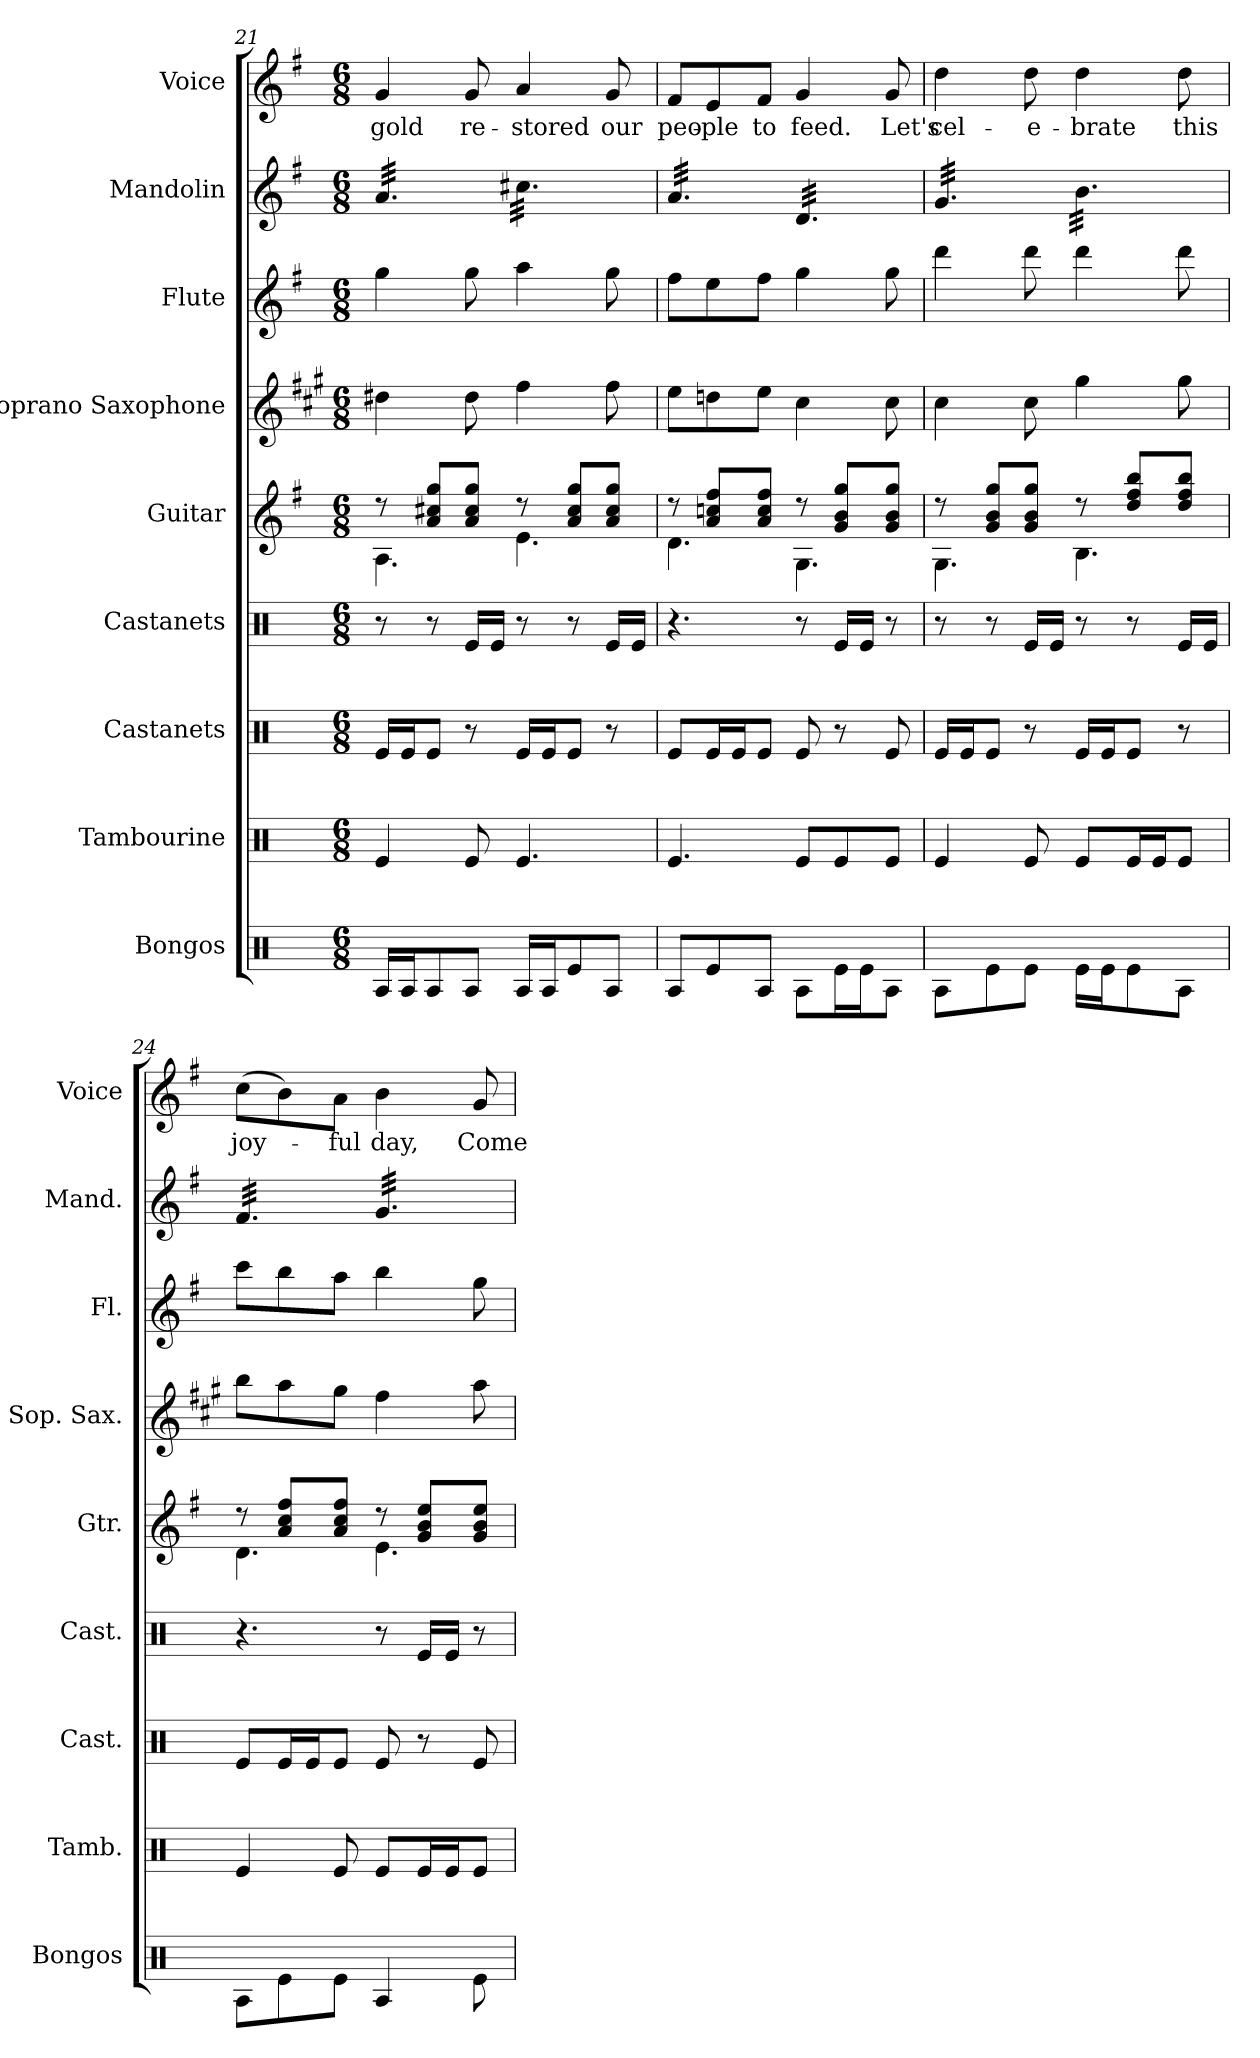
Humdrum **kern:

**kern	**kern	**kern	**kern	**kern	**kern	**kern	**kern	**kern	**text
*part9	*part8	*part7	*part6	*part5	*part4	*part3	*part2	*part1	*part1
*staff9	*staff8	*staff7	*staff6	*staff5	*staff4	*staff3	*staff2	*staff1	*staff1
*I"Bongos	*I"Tambourine	*I"Castanets	*I"Castanets	*I"Guitar	*I"Soprano Saxophone	*I"Flute	*I"Mandolin	*I"Voice	*
*I'Bongos	*I'Tamb.	*I'Cast.	*I'Cast.	*I'Gtr.	*I'Sop. Sax.	*I'Fl.	*I'Mand.	*I'Voice	*
*clefX	*clefX	*clefX	*clefX	*clefG2	*clefG2	*clefG2	*clefG2	*clefG2	*
*	*	*	*	*ITrd7c12	*ITrd1c2	*	*	*	*
*k[]	*k[]	*k[]	*k[]	*k[f#]	*k[f#]	*k[f#]	*k[f#]	*k[f#]	*
*C:	*C:	*C:	*C:	*G:	*G:	*G:	*G:	*G:	*
*M6/8	*M6/8	*M6/8	*M6/8	*M6/8	*M6/8	*M6/8	*M6/8	*M6/8	*
=21	=21	=21	=21	=21	=21	=21	=21	=21	=21
*	*	*	*	*^	*	*	*	*	*
!	!	!	!	!	!	!	!	!	!	!LO:LY:b:color=#000000
*	*	*	*	*	*	*	*	*tremolo	*	*
16RAi/LL	4Rei/	16Rei/LL	8r	8r	4.AAi\	4cc#Xi\	4ggi\	32ai/LLL	4gi/	gold
.	.	.	.	.	.	.	.	32ai/	.	.
16RAi/J	.	16Rei/J	.	.	.	.	.	32ai/	.	.
.	.	.	.	.	.	.	.	32ai/	.	.
8RAi/	.	8Rei/J	8r	8Ai/ 8c#Xi 8giL	.	.	.	32ai/	.	.
.	.	.	.	.	.	.	.	32ai/	.	.
.	.	.	.	.	.	.	.	32ai/	.	.
.	.	.	.	.	.	.	.	32ai/	.	.
!	!	!	!	!	!	!	!	!	!	!LO:LY:b:color=#000000
8RAi/J	8Rei/	8r	16Rei/LL	8Ai/ 8c#i 8giJ	.	8cc#i\	8ggi\	32ai/	8gi/	re-
.	.	.	.	.	.	.	.	32ai/	.	.
.	.	.	16Rei/JJ	.	.	.	.	32ai/	.	.
.	.	.	.	.	.	.	.	32ai/JJJ	.	.
!	!	!	!	!	!	!	!	!	!	!LO:LY:b:color=#000000
16RAi/LL	4.Rei/	16Rei/LL	8r	8r	4.Ei\	4eei\	4aai\	32cc#Xi\LLL	4ai/	-stored
.	.	.	.	.	.	.	.	32cc#Xi\	.	.
16RAi/J	.	16Rei/J	.	.	.	.	.	32cc#Xi\	.	.
.	.	.	.	.	.	.	.	32cc#Xi\	.	.
8Rei/	.	8Rei/J	8r	8Ai/ 8c#i 8giL	.	.	.	32cc#Xi\	.	.
.	.	.	.	.	.	.	.	32cc#Xi\	.	.
.	.	.	.	.	.	.	.	32cc#Xi\	.	.
.	.	.	.	.	.	.	.	32cc#Xi\	.	.
!	!	!	!	!	!	!	!	!	!	!LO:LY:b:color=#000000
8RAi/J	.	8r	16Rei/LL	8Ai/ 8c#i 8giJ	.	8eei\	8ggi\	32cc#Xi\	8gi/	our
.	.	.	.	.	.	.	.	32cc#Xi\	.	.
.	.	.	16Rei/JJ	.	.	.	.	32cc#Xi\	.	.
.	.	.	.	.	.	.	.	32cc#Xi\JJJ	.	.
=22	=22	=22	=22	=22	=22	=22	=22	=22	=22	=22
!	!	!	!	!	!	!	!	!	!	!LO:LY:b:color=#000000
8RAi/L	4.Rei/	8Rei/L	4.r	8r	4.Di\	8ddi\L	8ff#i\L	32ai/LLL	8f#i/L	peo-
.	.	.	.	.	.	.	.	32ai/	.	.
.	.	.	.	.	.	.	.	32ai/	.	.
.	.	.	.	.	.	.	.	32ai/	.	.
!	!	!	!	!	!	!	!	!	!	!LO:LY:b:color=#000000
8Rei/	.	16Rei/L	.	8Ai/ 8cni 8f#iL	.	8ccni\	8eei\	32ai/	8ei/	-ple
.	.	.	.	.	.	.	.	32ai/	.	.
.	.	16Rei/J	.	.	.	.	.	32ai/	.	.
.	.	.	.	.	.	.	.	32ai/	.	.
!	!	!	!	!	!	!	!	!	!	!LO:LY:b:color=#000000
8RAi/J	.	8Rei/J	.	8Ai/ 8ci 8f#iJ	.	8ddi\J	8ff#i\J	32ai/	8f#i/J	to
.	.	.	.	.	.	.	.	32ai/	.	.
.	.	.	.	.	.	.	.	32ai/	.	.
.	.	.	.	.	.	.	.	32ai/JJJ	.	.
!	!	!	!	!	!	!	!	!	!	!LO:LY:b:color=#000000
8RAi\L	8Rei/L	8Rei/	8r	8r	4.GGi\	4bi\	4ggi\	32di/LLL	4gi/	feed.
.	.	.	.	.	.	.	.	32di/	.	.
.	.	.	.	.	.	.	.	32di/	.	.
.	.	.	.	.	.	.	.	32di/	.	.
16Rei\L	8Rei/	8r	16Rei/LL	8Gi/ 8Bi 8giL	.	.	.	32di/	.	.
.	.	.	.	.	.	.	.	32di/	.	.
16Rei\J	.	.	16Rei/JJ	.	.	.	.	32di/	.	.
.	.	.	.	.	.	.	.	32di/	.	.
!	!	!	!	!	!	!	!	!	!	!LO:LY:b:color=#000000
8RAi\J	8Rei/J	8Rei/	8r	8Gi/ 8Bi 8giJ	.	8bi\	8ggi\	32di/	8gi/	Let's
.	.	.	.	.	.	.	.	32di/	.	.
.	.	.	.	.	.	.	.	32di/	.	.
.	.	.	.	.	.	.	.	32di/JJJ	.	.
!!LO:PB:g=z
=23	=23	=23	=23	=23	=23	=23	=23	=23	=23	=23
!	!	!	!	!	!	!	!	!	!	!LO:LY:b:color=#000000
8RAi\L	4Rei/	16Rei/LL	8r	8r	4.GGi\	4bi\	4dddi\	32gi/LLL	4ddi\	cel-
.	.	.	.	.	.	.	.	32gi/	.	.
.	.	16Rei/J	.	.	.	.	.	32gi/	.	.
.	.	.	.	.	.	.	.	32gi/	.	.
8Rei\	.	8Rei/J	8r	8Gi/ 8Bi 8giL	.	.	.	32gi/	.	.
.	.	.	.	.	.	.	.	32gi/	.	.
.	.	.	.	.	.	.	.	32gi/	.	.
.	.	.	.	.	.	.	.	32gi/	.	.
!	!	!	!	!	!	!	!	!	!	!LO:LY:b:color=#000000
8Rei\J	8Rei/	8r	16Rei/LL	8Gi/ 8Bi 8giJ	.	8bi\	8dddi\	32gi/	8ddi\	-e-
.	.	.	.	.	.	.	.	32gi/	.	.
.	.	.	16Rei/JJ	.	.	.	.	32gi/	.	.
.	.	.	.	.	.	.	.	32gi/JJJ	.	.
!	!	!	!	!	!	!	!	!	!	!LO:LY:b:color=#000000
16Rei\LL	8Rei/L	16Rei/LL	8r	8r	4.BBi\	4ff#i\	4dddi\	32bi\LLL	4ddi\	-brate
.	.	.	.	.	.	.	.	32bi\	.	.
16Rei\J	.	16Rei/J	.	.	.	.	.	32bi\	.	.
.	.	.	.	.	.	.	.	32bi\	.	.
8Rei\	16Rei/L	8Rei/J	8r	8di/ 8f#i 8biL	.	.	.	32bi\	.	.
.	.	.	.	.	.	.	.	32bi\	.	.
.	16Rei/J	.	.	.	.	.	.	32bi\	.	.
.	.	.	.	.	.	.	.	32bi\	.	.
!	!	!	!	!	!	!	!	!	!	!LO:LY:b:color=#000000
8RAi\J	8Rei/J	8r	16Rei/LL	8di/ 8f#i 8biJ	.	8ff#i\	8dddi\	32bi\	8ddi\	this
.	.	.	.	.	.	.	.	32bi\	.	.
.	.	.	16Rei/JJ	.	.	.	.	32bi\	.	.
.	.	.	.	.	.	.	.	32bi\JJJ	.	.
=24	=24	=24	=24	=24	=24	=24	=24	=24	=24	=24
!	!	!	!	!	!	!	!	!	!	!LO:LY:b:color=#000000
8RAi\L	4Rei/	8Rei/L	4.r	8r	4.Di\	8aai\L	8ccci\L	32f#i/LLL	(8cci\L	joy-
.	.	.	.	.	.	.	.	32f#i/	.	.
.	.	.	.	.	.	.	.	32f#i/	.	.
.	.	.	.	.	.	.	.	32f#i/	.	.
8Rei\	.	16Rei/L	.	8Ai/ 8ci 8f#iL	.	8ggi\	8bbi\	32f#i/	8bi\)	.
.	.	.	.	.	.	.	.	32f#i/	.	.
.	.	16Rei/J	.	.	.	.	.	32f#i/	.	.
.	.	.	.	.	.	.	.	32f#i/	.	.
!	!	!	!	!	!	!	!	!	!	!LO:LY:b:color=#000000
8Rei\J	8Rei/	8Rei/J	.	8Ai/ 8ci 8f#iJ	.	8ff#i\J	8aai\J	32f#i/	8ai\J	-ful
.	.	.	.	.	.	.	.	32f#i/	.	.
.	.	.	.	.	.	.	.	32f#i/	.	.
.	.	.	.	.	.	.	.	32f#i/JJJ	.	.
!	!	!	!	!	!	!	!	!	!	!LO:LY:b:color=#000000
4RAi/	8Rei/L	8Rei/	8r	8r	4.Ei\	4eei\	4bbi\	32gi/LLL	4bi\	day,
.	.	.	.	.	.	.	.	32gi/	.	.
.	.	.	.	.	.	.	.	32gi/	.	.
.	.	.	.	.	.	.	.	32gi/	.	.
.	16Rei/L	8r	16Rei/LL	8Gi/ 8Bi 8eiL	.	.	.	32gi/	.	.
.	.	.	.	.	.	.	.	32gi/	.	.
.	16Rei/J	.	16Rei/JJ	.	.	.	.	32gi/	.	.
.	.	.	.	.	.	.	.	32gi/	.	.
!	!	!	!	!	!	!	!	!	!	!LO:LY:b:color=#000000
8Rei\	8Rei/J	8Rei/	8r	8Gi/ 8Bi 8eiJ	.	8ggi\	8ggi\	32gi/	8gi/	Come
.	.	.	.	.	.	.	.	32gi/	.	.
.	.	.	.	.	.	.	.	32gi/	.	.
.	.	.	.	.	.	.	.	32gi/JJJ	.	.
*	*	*	*	*	*	*	*	*Xtremolo	*	*
*	*	*	*	*v	*v	*	*	*	*	*
=	=	=	=	=	=	=	=	=	=
*-	*-	*-	*-	*-	*-	*-	*-	*-	*-
